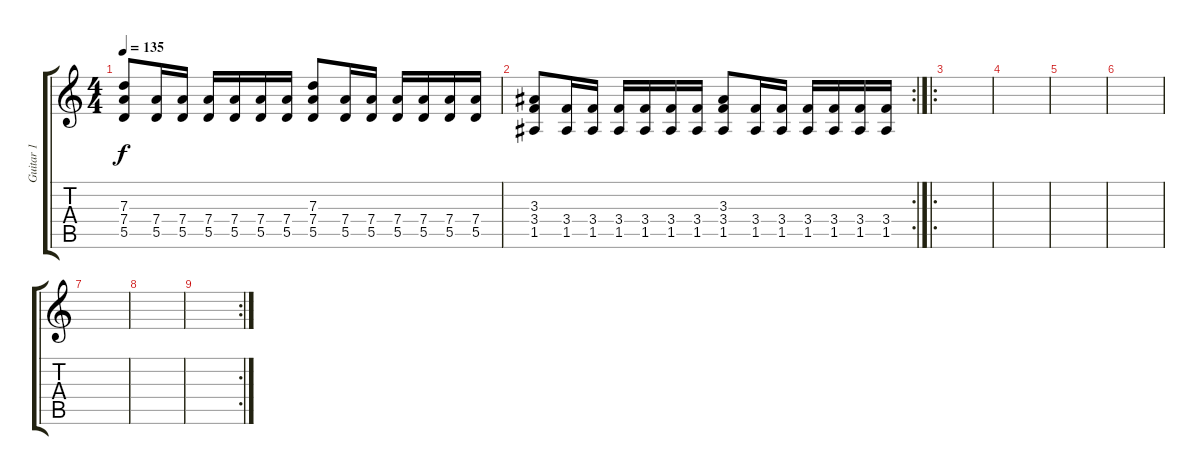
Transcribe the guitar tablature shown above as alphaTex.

\track ("Guitar 1" "Guitar 1") {instrument distortionguitar}
\staff {score tabs}
\tuning (E4 B3 G3 D3 A2 E2) {hide}
\ts (4 4)
\tempo 135
\clef g2
\ks c
(7.3 7.4 5.5).8{dy f} (7.4 5.5).16 (7.4 5.5).16 (7.4 5.5).16 (7.4 5.5).16 (7.4 5.5).16 (7.4 5.5).16 (7.3 7.4 5.5).8 (7.4 5.5).16 (7.4 5.5).16 (7.4 5.5).16 (7.4 5.5).16 (7.4 5.5).16 (7.4 5.5).16 |
\rc 2
(3.3 3.4 1.5).8 (3.4 1.5).16 (3.4 1.5).16 (3.4 1.5).16 (3.4 1.5).16 (3.4 1.5).16 (3.4 1.5).16 (3.3 3.4 1.5).8 (3.4 1.5).16 (3.4 1.5).16 (3.4 1.5).16 (3.4 1.5).16 (3.4 1.5).16 (3.4 1.5).16 |
\ro
|
|
|
|
|
|
\rc 2
